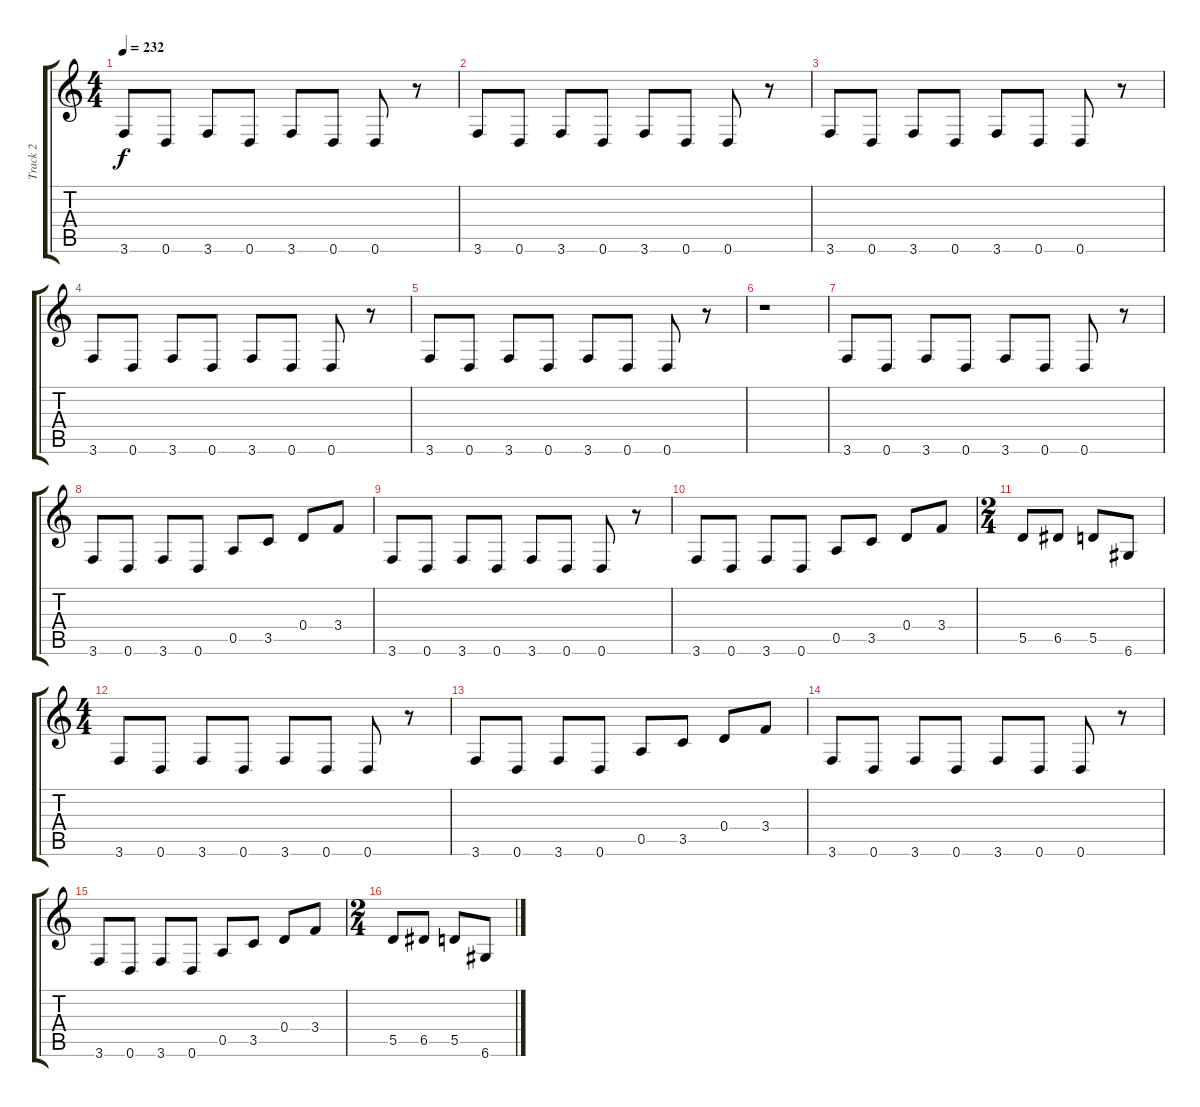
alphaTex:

\track ("Track 2" "Track 2") {instrument distortionguitar}
\staff {score tabs}
\tuning (E4 B3 G3 D3 A2 D2) {hide}
\ts (4 4)
\tempo 232
\clef g2
\ks c
3.6.8{dy f} 0.6.8 3.6.8 0.6.8 3.6.8 0.6.8 0.6.8 r.8 |
3.6.8 0.6.8 3.6.8 0.6.8 3.6.8 0.6.8 0.6.8 r.8 |
3.6.8 0.6.8 3.6.8 0.6.8 3.6.8 0.6.8 0.6.8 r.8 |
3.6.8 0.6.8 3.6.8 0.6.8 3.6.8 0.6.8 0.6.8 r.8 |
3.6.8 0.6.8 3.6.8 0.6.8 3.6.8 0.6.8 0.6.8 r.8 |
r.1 |
3.6.8 0.6.8 3.6.8 0.6.8 3.6.8 0.6.8 0.6.8 r.8 |
3.6.8 0.6.8 3.6.8 0.6.8 0.5.8 3.5.8 0.4.8 3.4.8 |
3.6.8 0.6.8 3.6.8 0.6.8 3.6.8 0.6.8 0.6.8 r.8 |
3.6.8 0.6.8 3.6.8 0.6.8 0.5.8 3.5.8 0.4.8 3.4.8 |
\ts (2 4)
5.5.8 6.5.8 5.5.8 6.6.8 |
\ts (4 4)
3.6.8 0.6.8 3.6.8 0.6.8 3.6.8 0.6.8 0.6.8 r.8 |
3.6.8 0.6.8 3.6.8 0.6.8 0.5.8 3.5.8 0.4.8 3.4.8 |
3.6.8 0.6.8 3.6.8 0.6.8 3.6.8 0.6.8 0.6.8 r.8 |
3.6.8 0.6.8 3.6.8 0.6.8 0.5.8 3.5.8 0.4.8 3.4.8 |
\ts (2 4)
5.5.8 6.5.8 5.5.8 6.6.8
